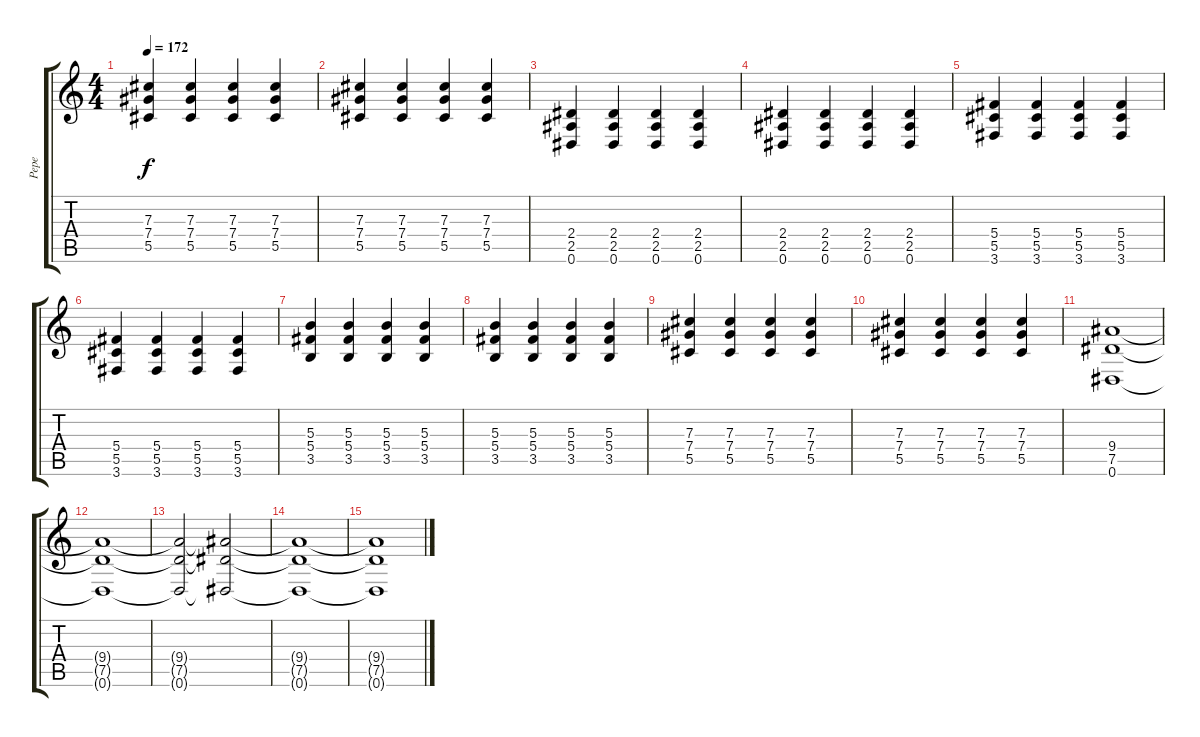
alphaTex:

\track ("Pepe" "Pepe") {instrument overdrivenguitar}
\staff {score tabs}
\tuning (Eb4 Bb3 Gb3 Db3 Ab2 Eb2) {hide}
\ts (4 4)
\tempo 172
\clef g2
\ks c
(7.3 7.4 5.5).4{dy f} (7.3 7.4 5.5).4 (7.3 7.4 5.5).4 (7.3 7.4 5.5).4 |
(7.3 7.4 5.5).4 (7.3 7.4 5.5).4 (7.3 7.4 5.5).4 (7.3 7.4 5.5).4 |
(2.4 2.5 0.6).4 (2.4 2.5 0.6).4 (2.4 2.5 0.6).4 (2.4 2.5 0.6).4 |
(2.4 2.5 0.6).4 (2.4 2.5 0.6).4 (2.4 2.5 0.6).4 (2.4 2.5 0.6).4 |
(5.4 5.5 3.6).4 (5.4 5.5 3.6).4 (5.4 5.5 3.6).4 (5.4 5.5 3.6).4 |
(5.4 5.5 3.6).4 (5.4 5.5 3.6).4 (5.4 5.5 3.6).4 (5.4 5.5 3.6).4 |
(5.3 5.4 3.5).4 (5.3 5.4 3.5).4 (5.3 5.4 3.5).4 (5.3 5.4 3.5).4 |
(5.3 5.4 3.5).4 (5.3 5.4 3.5).4 (5.3 5.4 3.5).4 (5.3 5.4 3.5).4 |
(7.3 7.4 5.5).4 (7.3 7.4 5.5).4 (7.3 7.4 5.5).4 (7.3 7.4 5.5).4 |
(7.3 7.4 5.5).4 (7.3 7.4 5.5).4 (7.3 7.4 5.5).4 (7.3 7.4 5.5).4 |
(9.4 7.5 0.6).1 |
(9.4{t} 7.5{t} 0.6{t}).1 |
(9.4{t} 7.5{t} 0.6{t}).2 (9.4{t} 7.5{t} 0.6{t}).2{volume 0} |
(9.4{t} 7.5{t} 0.6{t}).1 |
(9.4{t} 7.5{t} 0.6{t}).1
